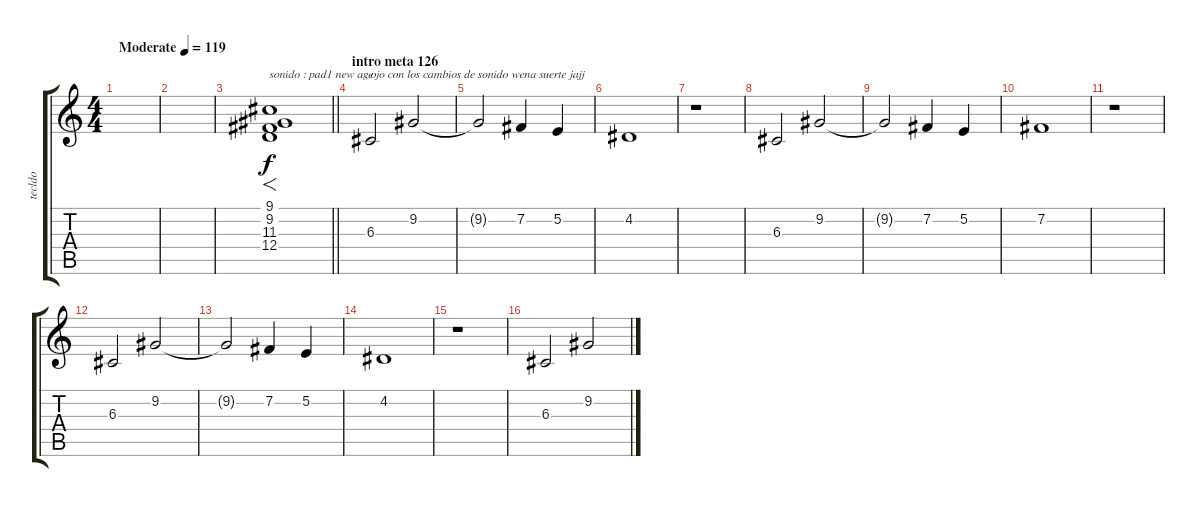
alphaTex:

\track ("tecldo" "tecldo") {instrument pad1newage}
\staff {score tabs}
\tuning (E4 B3 G3 D3 A2 E2) {hide}
\ts (4 4)
\tempo (119 "Moderate")
\clef g2
\ks c
|
|
\barLineRight lightlight
(9.1 9.2 11.3 12.4).1{f txt "sonido : pad1 new age"} |
\section ("" "intro meta 126")
6.3.2{txt "ojo con los cambios de sonido wena suerte jajj"} 9.2.2 |
9.2{t}.2 7.2.4 5.2.4 |
4.2.1 |
r.1 |
6.3.2 9.2.2 |
9.2{t}.2 7.2.4 5.2.4 |
7.2.1 |
r.1 |
6.3.2 9.2.2 |
9.2{t}.2 7.2.4 5.2.4 |
4.2.1 |
r.1 |
6.3.2 9.2.2
